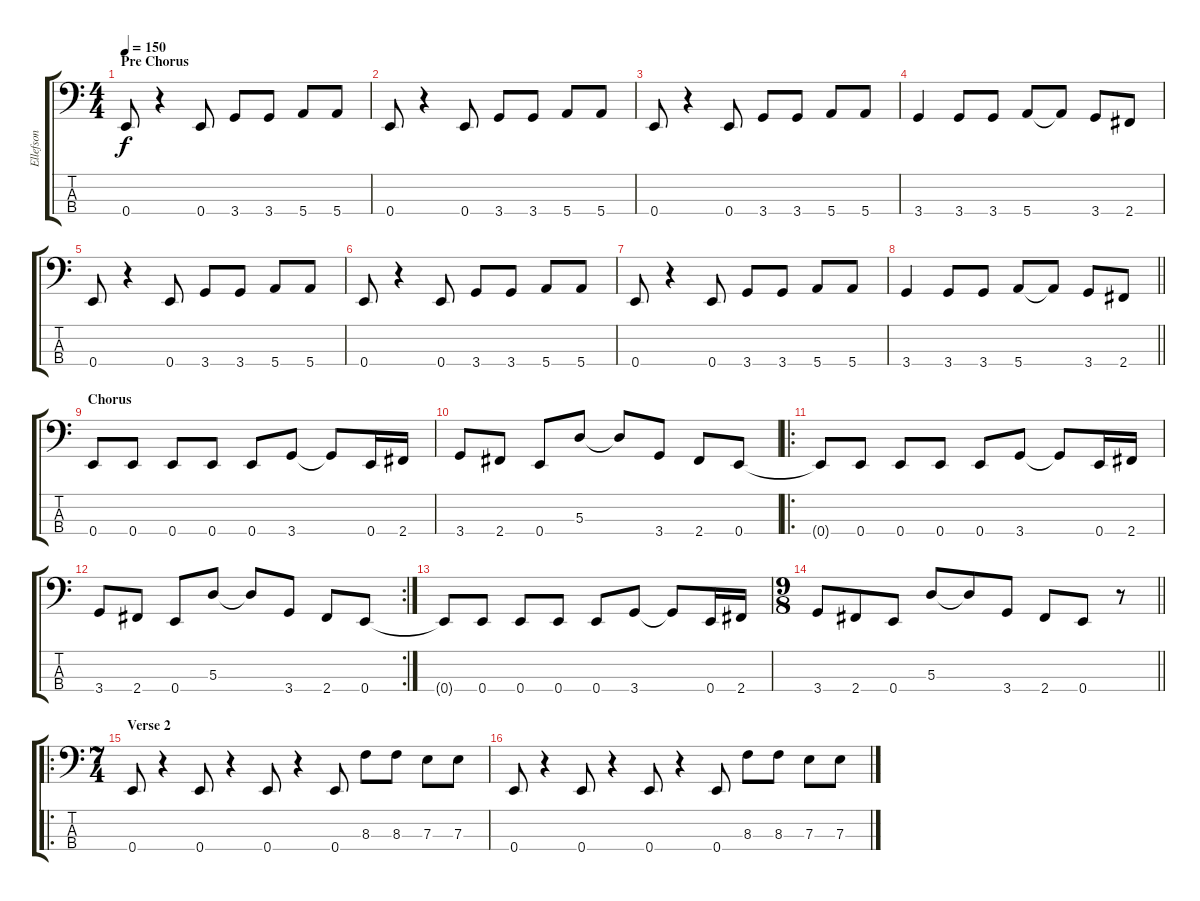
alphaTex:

\track ("Ellefson" "Ellefson") {instrument electricbasspick}
\staff {score tabs}
\tuning (G2 D2 A1 E1) {hide}
\ts (4 4)
\section ("" "Pre Chorus")
\tempo 150
\clef f4
\ks c
0.4.8{dy f} r.4 0.4.8 3.4.8 3.4.8 5.4.8 5.4.8 |
0.4.8 r.4 0.4.8 3.4.8 3.4.8 5.4.8 5.4.8 |
0.4.8 r.4 0.4.8 3.4.8 3.4.8 5.4.8 5.4.8 |
3.4.4 3.4.8 3.4.8 5.4.8 5.4{t}.8 3.4.8 2.4.8 |
0.4.8 r.4 0.4.8 3.4.8 3.4.8 5.4.8 5.4.8 |
0.4.8 r.4 0.4.8 3.4.8 3.4.8 5.4.8 5.4.8 |
0.4.8 r.4 0.4.8 3.4.8 3.4.8 5.4.8 5.4.8 |
\barLineRight lightlight
3.4.4 3.4.8 3.4.8 5.4.8 5.4{t}.8 3.4.8 2.4.8 |
\section ("" "Chorus")
0.4.8 0.4.8 0.4.8 0.4.8 0.4.8 3.4.8 3.4{t}.8 0.4.16 2.4.16 |
3.4.8 2.4.8 0.4.8 5.3.8 5.3{t}.8 3.4.8 2.4.8 0.4.8 |
\ro
0.4{t}.8 0.4.8 0.4.8 0.4.8 0.4.8 3.4.8 3.4{t}.8 0.4.16 2.4.16 |
\rc 2
3.4.8 2.4.8 0.4.8 5.3.8 5.3{t}.8 3.4.8 2.4.8 0.4.8 |
0.4{t}.8 0.4.8 0.4.8 0.4.8 0.4.8 3.4.8 3.4{t}.8 0.4.16 2.4.16 |
\ts (9 8)
\barLineRight lightlight
3.4.8 2.4.8 0.4.8 5.3.8 5.3{t}.8 3.4.8 2.4.8 0.4.8 r.8 |
\ro
\ts (7 4)
\section ("" "Verse 2")
0.4.8 r.4 0.4.8 r.4 0.4.8 r.4 0.4.8 8.3.8 8.3.8 7.3.8 7.3.8 |
0.4.8 r.4 0.4.8 r.4 0.4.8 r.4 0.4.8 8.3.8 8.3.8 7.3.8 7.3.8
